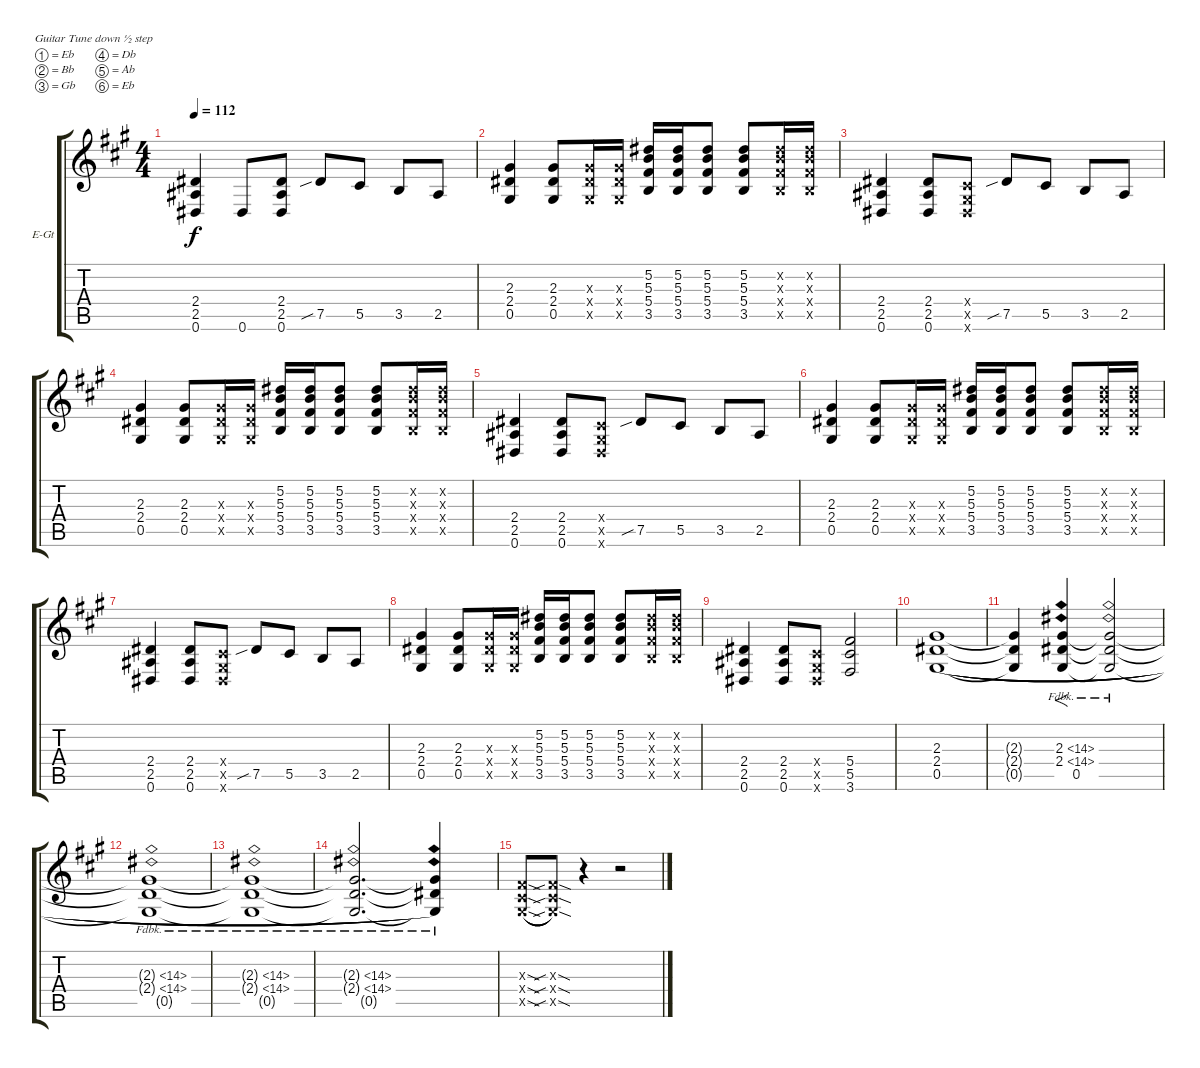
\defaultSystemsLayout 4
\bracketExtendMode groupsimilarinstruments
\firstSystemTrackNameOrientation horizontal
\otherSystemsTrackNameOrientation horizontal
\track ("Electric Guitar" "E-Gt") {instrument distortionguitar}
\staff {score tabs}
\tuning (Eb4 Bb3 Gb3 Db3 Ab2 Eb2)
\ts (4 4)
\tempo 112
\clef g2
\scale
1.07062
\ks a
(0.6 2.5 2.4).4{dy f} 0.6.8 (0.6 2.5 2.4).8 7.5{sib}.8 5.5.8 3.5.8 2.5.8 |
\scale
0.929382 (0.5 2.4 2.3).4 (0.5 2.4 2.3).8 (0.5{x} 2.4{x} 2.3{x}).16 (0.5{x} 2.4{x} 2.3{x}).16 (3.5 5.4 5.3 5.2).16 (3.5 5.4 5.3 5.2).16 (3.5 5.4 5.3 5.2).8 (3.5 5.4 5.3 5.2).8 (3.5{x} 5.4{x} 5.3{x} 5.2{x}).16 (3.5{x} 5.4{x} 5.3{x} 5.2{x}).16 |
\scale
1.07062 (0.6 2.5 2.4).4 (2.5 2.4 0.6).8 (0.6{x} 0.5{x} 0.4{x}).8 7.5{sib}.8 5.5.8 3.5.8 2.5.8 |
\scale
0.929382 (0.5 2.4 2.3).4 (0.5 2.4 2.3).8 (0.5{x} 2.4{x} 2.3{x}).16 (0.5{x} 2.4{x} 2.3{x}).16 (3.5 5.4 5.3 5.2).16 (3.5 5.4 5.3 5.2).16 (3.5 5.4 5.3 5.2).8 (3.5 5.4 5.3 5.2).8 (3.5{x} 5.4{x} 5.3{x} 5.2{x}).16 (3.5{x} 5.4{x} 5.3{x} 5.2{x}).16 |
\scale
1.07062 (0.6 2.5 2.4).4 (2.5 2.4 0.6).8 (0.6{x} 0.5{x} 0.4{x}).8 7.5{sib}.8 5.5.8 3.5.8 2.5.8 |
\scale
0.929382 (0.5 2.4 2.3).4 (0.5 2.4 2.3).8 (0.5{x} 2.4{x} 2.3{x}).16 (0.5{x} 2.4{x} 2.3{x}).16 (3.5 5.4 5.3 5.2).16 (3.5 5.4 5.3 5.2).16 (3.5 5.4 5.3 5.2).8 (3.5 5.4 5.3 5.2).8 (3.5{x} 5.4{x} 5.3{x} 5.2{x}).16 (3.5{x} 5.4{x} 5.3{x} 5.2{x}).16 |
\scale
1.07062 (0.6 2.5 2.4).4 (2.5 2.4 0.6).8 (0.6{x} 0.5{x} 0.4{x}).8 7.5{sib}.8 5.5.8 3.5.8 2.5.8 |
\scale
0.929382 (0.5 2.4 2.3).4 (0.5 2.4 2.3).8 (0.5{x} 2.4{x} 2.3{x}).16 (0.5{x} 2.4{x} 2.3{x}).16 (3.5 5.4 5.3 5.2).16 (3.5 5.4 5.3 5.2).16 (3.5 5.4 5.3 5.2).8 (3.5 5.4 5.3 5.2).8 (3.5{x} 5.4{x} 5.3{x} 5.2{x}).16 (3.5{x} 5.4{x} 5.3{x} 5.2{x}).16 |
\scale
1.07062 (0.6 2.5 2.4).4 (2.5 2.4 0.6).8 (0.6{x} 0.5{x} 0.4{x}).8 (3.6 5.5 5.4).2 |
\scale
0.929382 (0.5 2.4 2.3).1{legatoorigin} |
\scale
1.07062 (0.5{t} 2.4{t} 2.3{t}).4{legatoorigin} (2.3{fh 12} 2.4{fh 12} 0.5).4{f legatoorigin} (2.3{fh 12 t} 2.4{fh 12 t} 0.5{t}).2{legatoorigin} |
\scale
0.929382 (0.5{t} 2.4{fh 12 t} 2.3{fh 12 t}).1{legatoorigin} |
\scale
1.07062 (0.5{t} 2.4{fh 12 t} 2.3{fh 12 t}).1{legatoorigin} |
\scale
0.929382 (2.4{fh 12 t} 2.3{fh 12 t} 0.5{t}).2{d legatoorigin} (0.5{t} 2.4{fh 12 t} 2.3{fh 12 t}).4 |
(0.5{sod x} 0.4{sod x} 0.3{sod x}).8{legatoorigin} (0.3{sib sod x} 0.4{sib sod x} 0.5{sib sod x}).8 r.4 r.2
